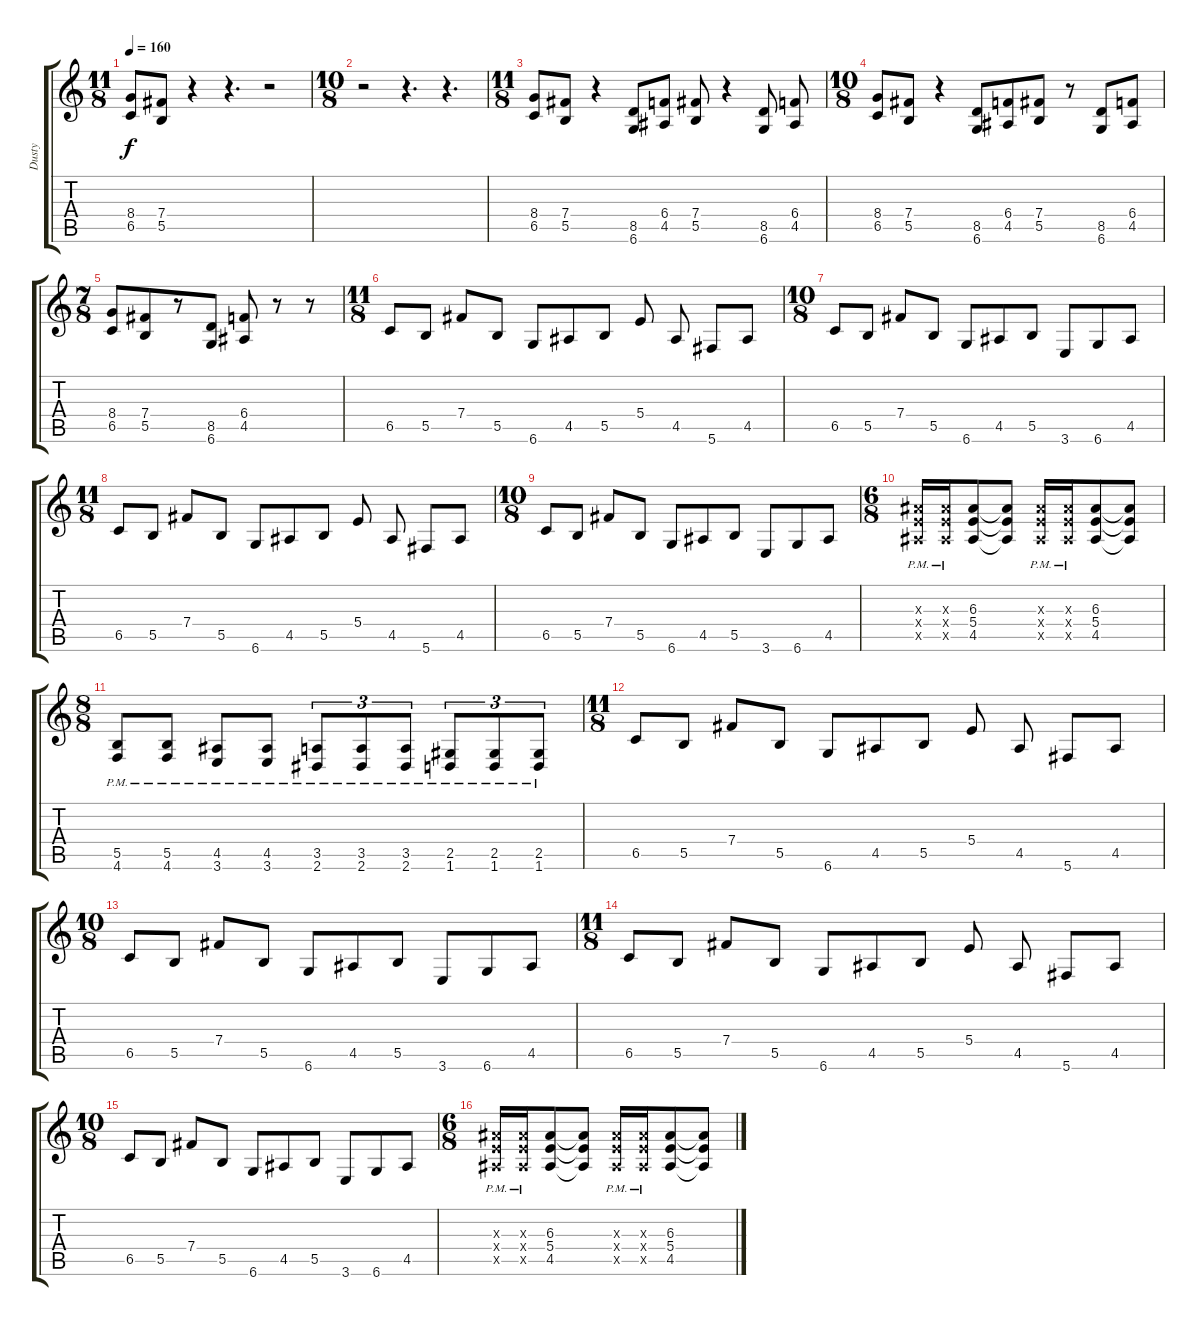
\track ("Dusty" "Dusty") {instrument distortionguitar}
\staff {score tabs}
\tuning (Db4 Ab3 E3 B2 Gb2 Db2) {hide}
\ts (11 8)
\tempo 160
\clef g2
\ks c
(8.4 6.5).8{dy f volume 12 balance 14 instrument distortionguitar} (7.4 5.5).8 r.4 r.4{d} r.2 |
\ts (10 8)
r.2 r.4{d} r.4{d} |
\ts (11 8)
(8.4 6.5).8 (7.4 5.5).8 r.4 (8.5 6.6).8 (6.4 4.5).8 (7.4 5.5).8 r.4 (8.5 6.6).8 (6.4 4.5).8 |
\ts (10 8)
(8.4 6.5).8 (7.4 5.5).8 r.4 (8.5 6.6).8 (6.4 4.5).8 (7.4 5.5).8 r.8 (8.5 6.6).8 (6.4 4.5).8 |
\ts (7 8)
(8.4 6.5).8 (7.4 5.5).8 r.8 (8.5 6.6).8 (6.4 4.5).8 r.8 r.8 |
\ts (11 8)
6.5.8 5.5.8{beam split} 7.4.8{beam merge} 5.5.8{beam split} 6.6.8 4.5.8{beam merge} 5.5.8{beam split} 5.4.8 4.5.8{beam split} 5.6.8{beam merge} 4.5.8 |
\ts (10 8)
6.5.8 5.5.8{beam split} 7.4.8{beam merge} 5.5.8{beam split} 6.6.8 4.5.8{beam merge} 5.5.8{beam split} 3.6.8 6.6.8{beam merge} 4.5.8 |
\ts (11 8)
6.5.8 5.5.8{beam split} 7.4.8{beam merge} 5.5.8{beam split} 6.6.8 4.5.8{beam merge} 5.5.8{beam split} 5.4.8 4.5.8{beam split} 5.6.8{beam merge} 4.5.8 |
\ts (10 8)
6.5.8 5.5.8{beam split} 7.4.8{beam merge} 5.5.8{beam split} 6.6.8 4.5.8{beam merge} 5.5.8{beam split} 3.6.8 6.6.8{beam merge} 4.5.8 |
\ts (6 8)
(6.3{pm x} 5.4{pm x} 4.5{pm x}).16 (6.3{pm x} 5.4{pm x} 4.5{pm x}).16 (6.3 5.4 4.5).8 (6.3{t} 5.4{t} 4.5{t}).8 (6.3{pm x} 5.4{pm x} 4.5{pm x}).16 (6.3{pm x} 5.4{pm x} 4.5{pm x}).16 (6.3 5.4 4.5).8 (6.3{t} 5.4{t} 4.5{t}).8 |
\ts (8 8)
(5.5{pm} 4.6{pm}).8 (5.5{pm} 4.6{pm}).8{beam split} (4.5{pm} 3.6{pm}).8{beam merge} (4.5{pm} 3.6{pm}).8{beam split} (3.5{pm} 2.6{pm}).8{tu (3 2)} (3.5{pm} 2.6{pm}).8{tu (3 2) beam merge} (3.5{pm} 2.6{pm}).8{tu (3 2) beam split} (2.5{pm} 1.6{pm}).8{tu (3 2)} (2.5{pm} 1.6{pm}).8{tu (3 2) beam merge} (2.5{pm} 1.6{pm}).8{tu (3 2)} |
\ts (11 8)
6.5.8 5.5.8{beam split} 7.4.8{beam merge} 5.5.8{beam split} 6.6.8 4.5.8{beam merge} 5.5.8{beam split} 5.4.8 4.5.8{beam split} 5.6.8{beam merge} 4.5.8 |
\ts (10 8)
6.5.8 5.5.8{beam split} 7.4.8{beam merge} 5.5.8{beam split} 6.6.8 4.5.8{beam merge} 5.5.8{beam split} 3.6.8 6.6.8{beam merge} 4.5.8 |
\ts (11 8)
6.5.8 5.5.8{beam split} 7.4.8{beam merge} 5.5.8{beam split} 6.6.8 4.5.8{beam merge} 5.5.8{beam split} 5.4.8 4.5.8{beam split} 5.6.8{beam merge} 4.5.8 |
\ts (10 8)
6.5.8 5.5.8{beam split} 7.4.8{beam merge} 5.5.8{beam split} 6.6.8 4.5.8{beam merge} 5.5.8{beam split} 3.6.8 6.6.8{beam merge} 4.5.8 |
\ts (6 8)
(6.3{pm x} 5.4{pm x} 4.5{pm x}).16 (6.3{pm x} 5.4{pm x} 4.5{pm x}).16 (6.3 5.4 4.5).8 (6.3{t} 5.4{t} 4.5{t}).8 (6.3{pm x} 5.4{pm x} 4.5{pm x}).16 (6.3{pm x} 5.4{pm x} 4.5{pm x}).16 (6.3 5.4 4.5).8 (6.3{t} 5.4{t} 4.5{t}).8
